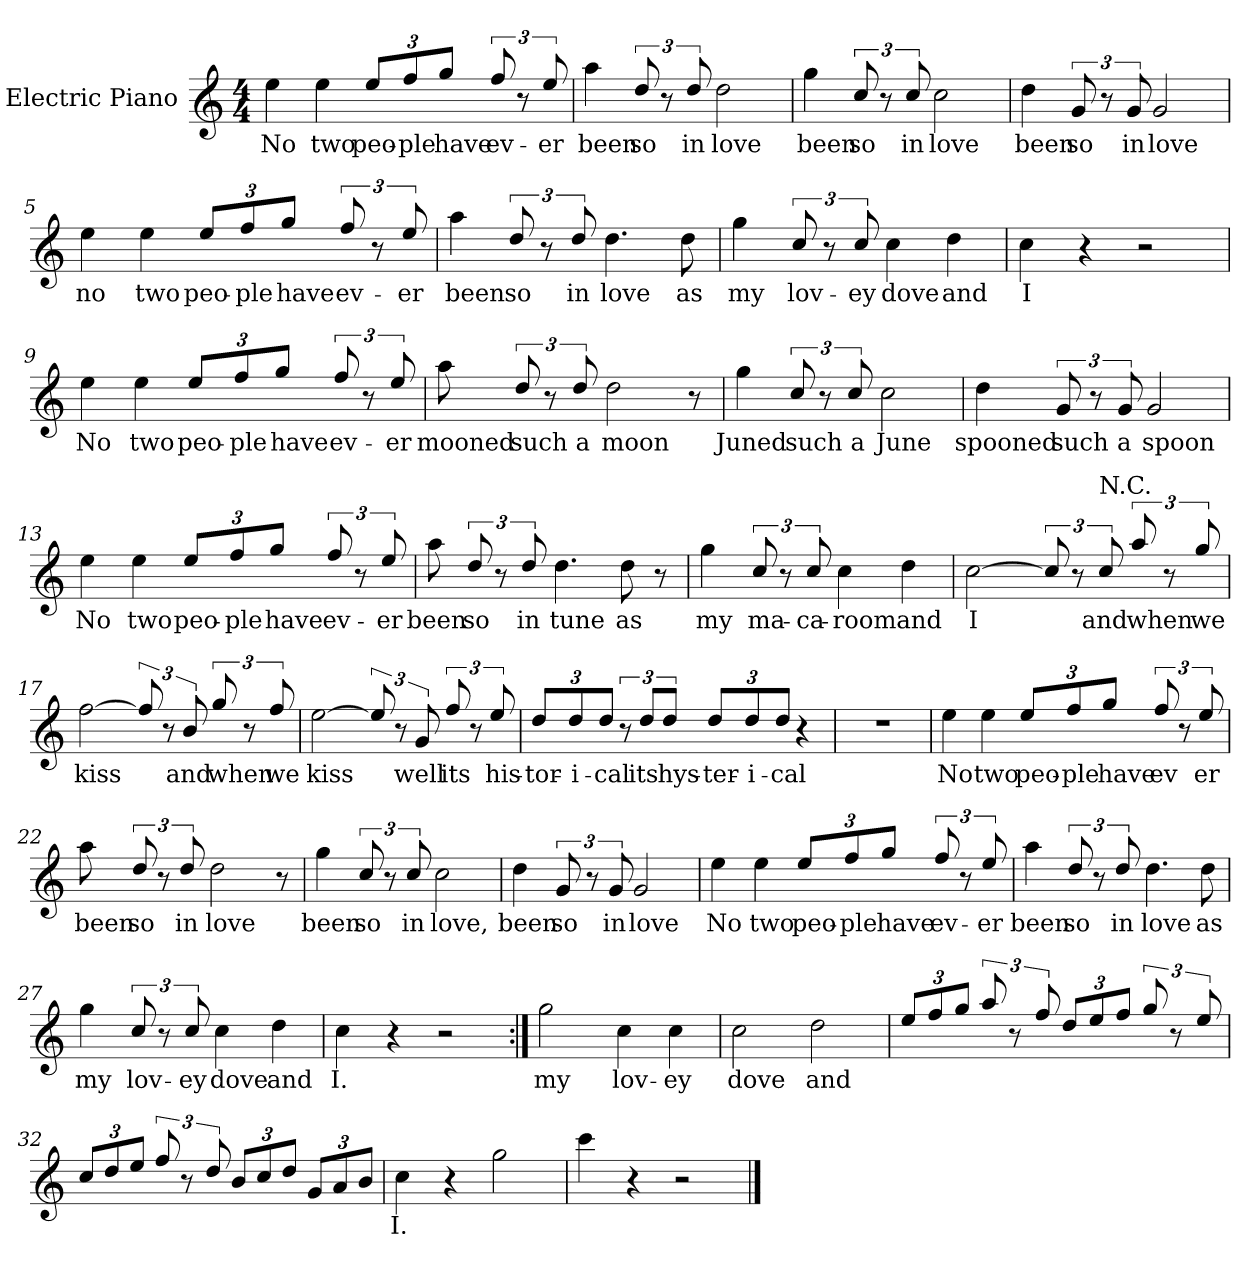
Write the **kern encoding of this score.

**kern	**text
*part1	*part1
*staff1	*staff1
*I"Electric Piano	*
*I'E.Pno	*
*clefG2	*
*k[]	*
*C:	*
*M4/4	*
=1	=1
4ee\	No
4ee\	two
*Xbrackettup	*
12ee/L	peo-
12ff/	-ple
12gg/J	have
*brackettup	*
12ff/	ev-
12r	.
12ee/	-er
=2	=2
4aa\	been
12dd/	so
12r	.
12dd/	in
2dd\	love
=3	=3
4gg\	been
12cc/	so
12r	.
12cc/	in
2cc\	love
=4	=4
4dd\	been
12g/	so
12r	.
12g/	in
2g/	love
!!LO:LB:g=z
=5	=5
4ee\	no
4ee\	two
*Xbrackettup	*
12ee/L	peo-
12ff/	-ple
12gg/J	have
*brackettup	*
12ff/	ev-
12r	.
12ee/	-er
=6	=6
4aa\	been
12dd/	so
12r	.
12dd/	in
4.dd\	love
8dd\	as
=7	=7
4gg\	my
12cc/	lov-
12r	.
12cc/	-ey
4cc\	dove
4dd\	and
=8	=8
4cc\	I
4r	.
2r	.
!!LO:LB:g=z
=9	=9
4ee\	No
4ee\	two
*Xbrackettup	*
12ee/L	peo-
12ff/	-ple
12gg/J	have
*brackettup	*
12ff/	ev-
12r	.
12ee/	-er
=10	=10
8aa\	mooned
12dd/	such
12r	.
12dd/	a
2dd\	moon
8r	.
=11	=11
4gg\	Juned
12cc/	such
12r	.
12cc/	a
2cc\	June
=12	=12
4dd\	spooned
12g/	such
12r	.
12g/	a
2g/	spoon
!!LO:LB:g=z
=13	=13
4ee\	No
4ee\	two
*Xbrackettup	*
12ee/L	peo-
12ff/	-ple
12gg/J	have
*brackettup	*
12ff/	ev-
12r	.
12ee/	-er
=14	=14
8aa\	been
12dd/	so
12r	.
12dd/	in
4.dd\	tune
8dd\	as
8r	.
=15	=15
4gg\	my
12cc/	ma-
12r	.
12cc/	-ca-
4cc\	-room
4dd\	and
=16	=16
[2cc\	I
12cc/]	.
12r	.
!LO:TX:a:t=N.C.	!
12cc/	and
12aa/	when
12r	.
12gg/	we
!!LO:LB:g=z
=17	=17
[2ff\	kiss
12ff/]	.
12r	.
12b/	and
12gg/	when
12r	.
12ff/	we
=18	=18
[2ee\	kiss
12ee/]	.
12r	.
12g/	well
12ff/	its
12r	.
12ee/	his-
=19	=19
*Xbrackettup	*
12dd/L	-tor-
12dd/	-i-
12dd/J	-cal
*brackettup	*
12r	.
12dd/L	its
12dd/J	hys-
*Xbrackettup	*
12dd/L	-ter-
12dd/	-i-
12dd/J	-cal
4r	.
=20	=20
1r	.
!!LO:LB:g=z
=21	=21
4ee\	No
4ee\	two
12ee/L	peo-
12ff/	ple
12gg/J	have
*brackettup	*
12ff/	ev
12r	.
12ee/	er
=22	=22
8aa\	been
12dd/	so
12r	.
12dd/	in
2dd\	love
8r	.
=23	=23
4gg\	been
12cc/	so
12r	.
12cc/	in
2cc\	love,
=24	=24
4dd\	been
12g/	so
12r	.
12g/	in
2g/	love
!!LO:LB:g=z
=25	=25
4ee\	No
4ee\	two
*Xbrackettup	*
12ee/L	peo-
12ff/	-ple
12gg/J	have
*brackettup	*
12ff/	ev-
12r	.
12ee/	-er
=26	=26
4aa\	been
12dd/	so
12r	.
12dd/	in
4.dd\	love
8dd\	as
=27	=27
4gg\	my
12cc/	lov-
12r	.
12cc/	-ey
4cc\	dove
4dd\	and
=28	=28
4cc\	I.
4r	.
2r	.
!!LO:LB:g=z
=29:|!	=29:|!
2gg\	my
4cc\	lov-
4cc\	-ey
=30	=30
2cc\	dove
2dd\	and
=31	=31
*Xbrackettup	*
12ee/L	.
12ff/	.
12gg/J	.
*brackettup	*
12aa/	.
12r	.
12ff/	.
*Xbrackettup	*
12dd/L	.
12ee/	.
12ff/J	.
*brackettup	*
12gg/	.
12r	.
12ee/	.
=32	=32
*Xbrackettup	*
12cc/L	.
12dd/	.
12ee/J	.
*brackettup	*
12ff/	.
12r	.
12dd/	.
*Xbrackettup	*
12b/L	.
12cc/	.
12dd/J	.
12g/L	.
12a/	.
12b/J	.
=33	=33
4cc\	I.
4r	.
2gg\	.
=34	=34
4ccc\	.
4r	.
2r	.
==	==
*-	*-
